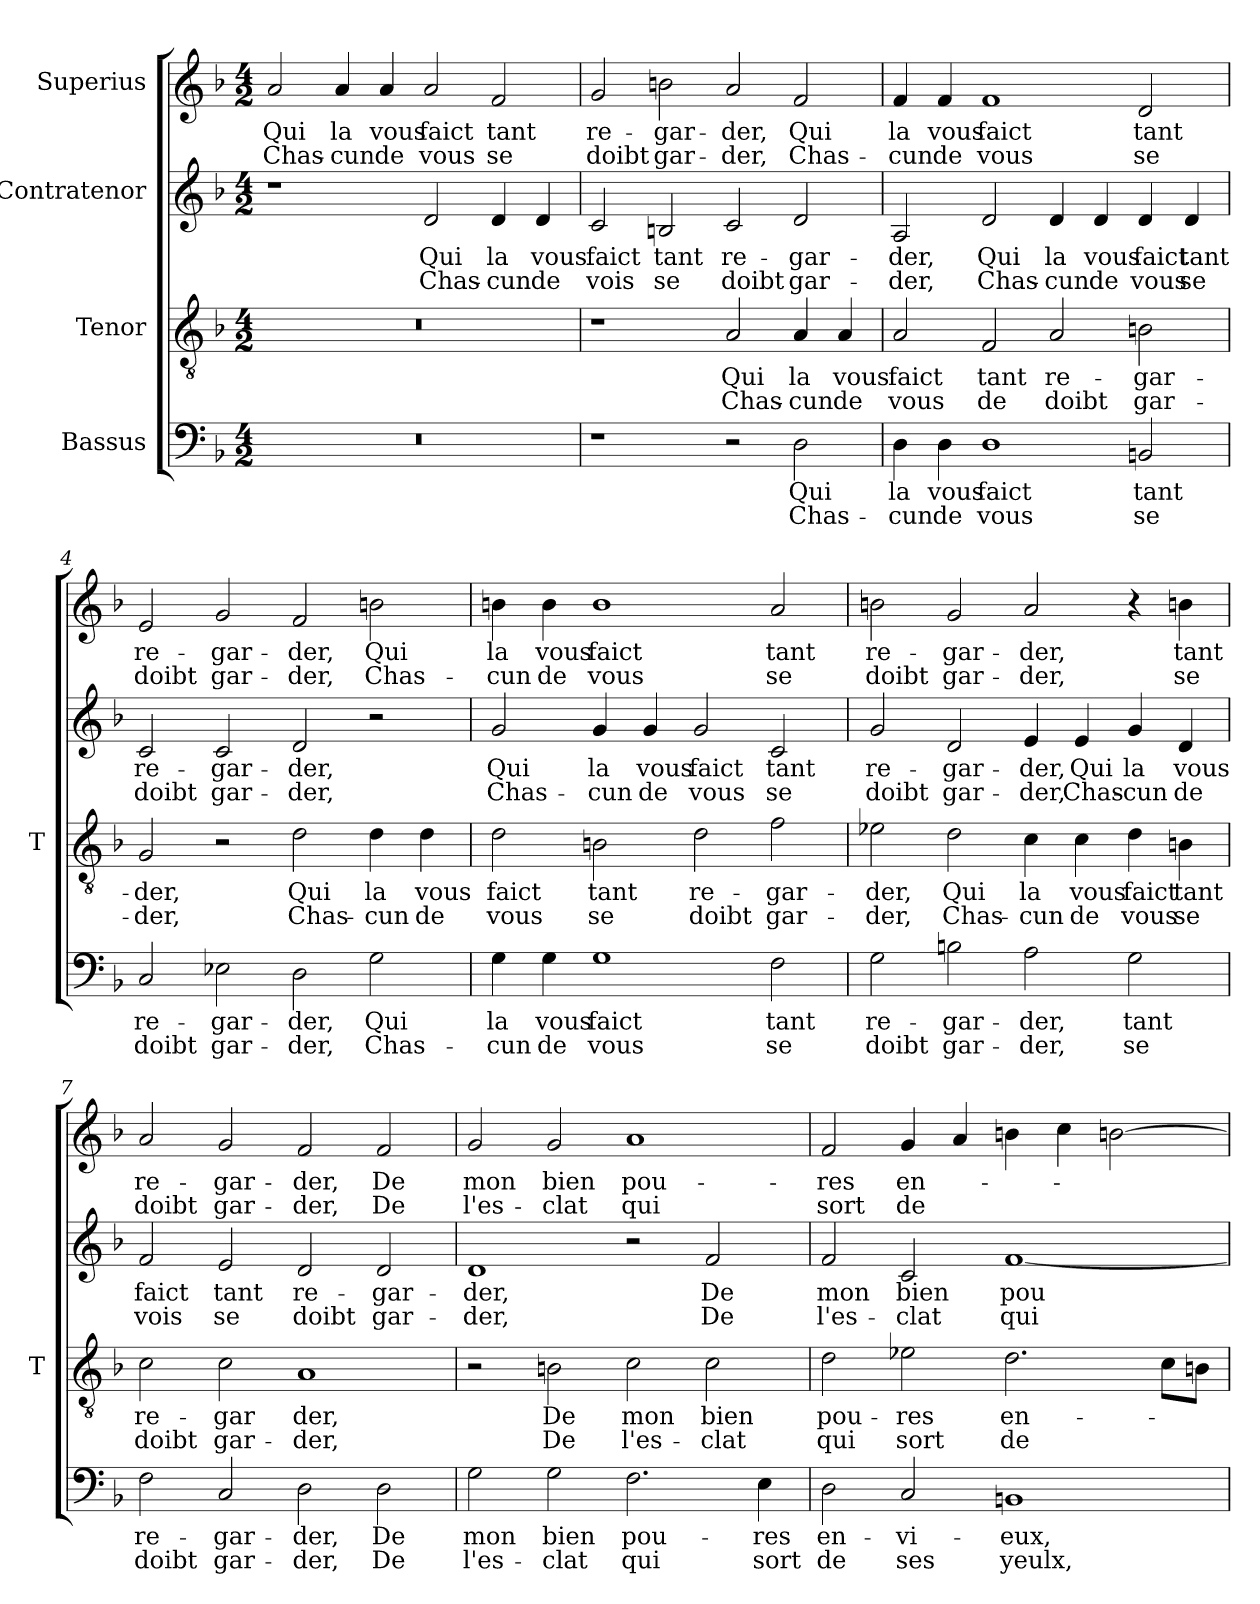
**kern	**text	**text	**kern	**text	**text	**kern	**text	**text	**kern	**text	**text
*part4	*part4	*part4	*part3	*part3	*part3	*part2	*part2	*part2	*part1	*part1	*part1
*staff4	*staff4	*staff4	*staff3	*staff3	*staff3	*staff2	*staff2	*staff2	*staff1	*staff1	*staff1
*I"Bassus	*	*	*I"Tenor	*	*	*I"Contratenor	*	*	*I"Superius	*	*
*	*	*	*I'T	*	*	*	*	*	*	*	*
*clefF4	*	*	*clefGv2	*	*	*clefG2	*	*	*clefG2	*	*
*k[b-]	*	*	*k[b-]	*	*	*k[b-]	*	*	*k[b-]	*	*
*M4/2	*	*	*M4/2	*	*	*M4/2	*	*	*M4/2	*	*
=1	=1	=1	=1	=1	=1	=1	=1	=1	=1	=1	=1
0r	.	.	0r	.	.	1r	.	.	2a	-Qui	Chas-
.	.	.	.	.	.	.	.	.	4a	-la	-cun
.	.	.	.	.	.	.	.	.	4a	-vous	-de
.	.	.	.	.	.	2d	-Qui	Chas-	2a	-faict	-vous
.	.	.	.	.	.	4d	-la	-cun	2f	-tant	-se
.	.	.	.	.	.	4d	-vous	-de	.	.	.
=2	=2	=2	=2	=2	=2	=2	=2	=2	=2	=2	=2
1r	.	.	1r	.	.	2c	-faict	-vois	2g	re-	-doibt
.	.	.	.	.	.	2Bn	-tant	-se	2bn	gar-	gar-
2r	.	.	2A	-Qui	Chas-	2c	re-	-doibt	2a	-der,	-der,
2D	-Qui	Chas-	4A	-la	-cun	2d	gar-	gar-	2f	-Qui	Chas-
.	.	.	4A	-vous	-de	.	.	.	.	.	.
=3	=3	=3	=3	=3	=3	=3	=3	=3	=3	=3	=3
4D	-la	-cun	2A	-faict	-vous	2A	-der,	-der,	4f	-la	-cun
4D	-vous	-de	.	.	.	.	.	.	4f	-vous	-de
1D	-faict	-vous	2F	-tant	-de	2d	-Qui	Chas-	1f	-faict	-vous
.	.	.	2A	re-	-doibt	4d	-la	-cun	.	.	.
.	.	.	.	.	.	4d	-vous	-de	.	.	.
2BB	-tant	-se	2B	gar-	gar-	4d	-faict	-vous	2d	-tant	-se
.	.	.	.	.	.	4d	-tant	-se	.	.	.
=4	=4	=4	=4	=4	=4	=4	=4	=4	=4	=4	=4
2C	re-	-doibt	2G	-der,	-der,	2c	re-	-doibt	2e	re-	-doibt
2E-X	gar-	gar-	2r	.	.	2c	gar-	gar-	2g	gar-	gar-
2D	-der,	-der,	2d	-Qui	Chas-	2d	-der,	-der,	2f	-der,	-der,
2G	-Qui	Chas-	4d	-la	-cun	2r	.	.	2bn	-Qui	Chas-
.	.	.	4d	-vous	-de	.	.	.	.	.	.
=5	=5	=5	=5	=5	=5	=5	=5	=5	=5	=5	=5
4G	-la	-cun	2d	-faict	-vous	2g	-Qui	Chas-	4bn	-la	-cun
4G	-vous	-de	.	.	.	.	.	.	4b	-vous	-de
1G	-faict	-vous	2B	-tant	-se	4g	-la	-cun	1b	-faict	-vous
.	.	.	.	.	.	4g	-vous	-de	.	.	.
.	.	.	2d	re-	-doibt	2g	-faict	-vous	.	.	.
2F	-tant	-se	2f	gar-	gar-	2c	-tant	-se	2a	-tant	-se
=6	=6	=6	=6	=6	=6	=6	=6	=6	=6	=6	=6
2G	re-	-doibt	2e-X	-der,	-der,	2g	re-	-doibt	2bn	re-	-doibt
2B	gar-	gar-	2d	-Qui	Chas-	2d	gar-	gar-	2g	gar-	gar-
2A	-der,	-der,	4c	-la	-cun	4e	-der,	-der,	2a	-der,	-der,
.	.	.	4c	-vous	-de	4e	-Qui	Chas-	.	.	.
2G	-tant	-se	4d	-faict	-vous	4g	-la	-cun	4r	.	.
.	.	.	4B	-tant	-se	4d	-vous	-de	4bn	-tant	-se
=7	=7	=7	=7	=7	=7	=7	=7	=7	=7	=7	=7
2F	re-	-doibt	2c	re-	-doibt	2f	-faict	-vois	2a	re-	-doibt
2C	gar-	gar-	2c	-gar	gar-	2e	-tant	-se	2g	gar-	gar-
2D	-der,	-der,	1A	-der,	-der,	2d	re-	-doibt	2f	-der,	-der,
2D	-De	-De	.	.	.	2d	gar-	gar-	2f	-De	-De
=8	=8	=8	=8	=8	=8	=8	=8	=8	=8	=8	=8
2G	-mon	l'es-	2r	.	.	1d	-der,	-der,	2g	-mon	l'es-
2G	-bien	-clat	2B	-De	-De	.	.	.	2g	-bien	-clat
2.F	pou-	-qui	2c	-mon	l'es-	2r	.	.	1a	pou-	-qui
.	.	.	2c	-bien	-clat	2f	-De	-De	.	.	.
4E	-res	-sort	.	.	.	.	.	.	.	.	.
=9	=9	=9	=9	=9	=9	=9	=9	=9	=9	=9	=9
2D	en-	-de	2d	pou-	-qui	2f	-mon	l'es-	2f	-res	-sort
2C	vi-	-ses	2e-X	-res	-sort	2c	-bien	-clat	4g	en-	-de
.	.	.	.	.	.	.	.	.	4a	.	.
1BB	-eux,	-yeulx,	2.d	en-	-de	[1f	pou-	-qui	4bn	.	.
.	.	.	.	.	.	.	.	.	4cc	.	.
.	.	.	.	.	.	.	.	.	[2bn	.	.
.	.	.	8cL	.	.	.	.	.	.	.	.
.	.	.	8BJ	.	.	.	.	.	.	.	.
=	=	=	=	=	=	=	=	=	=	=	=
*-	*-	*-	*-	*-	*-	*-	*-	*-	*-	*-	*-
